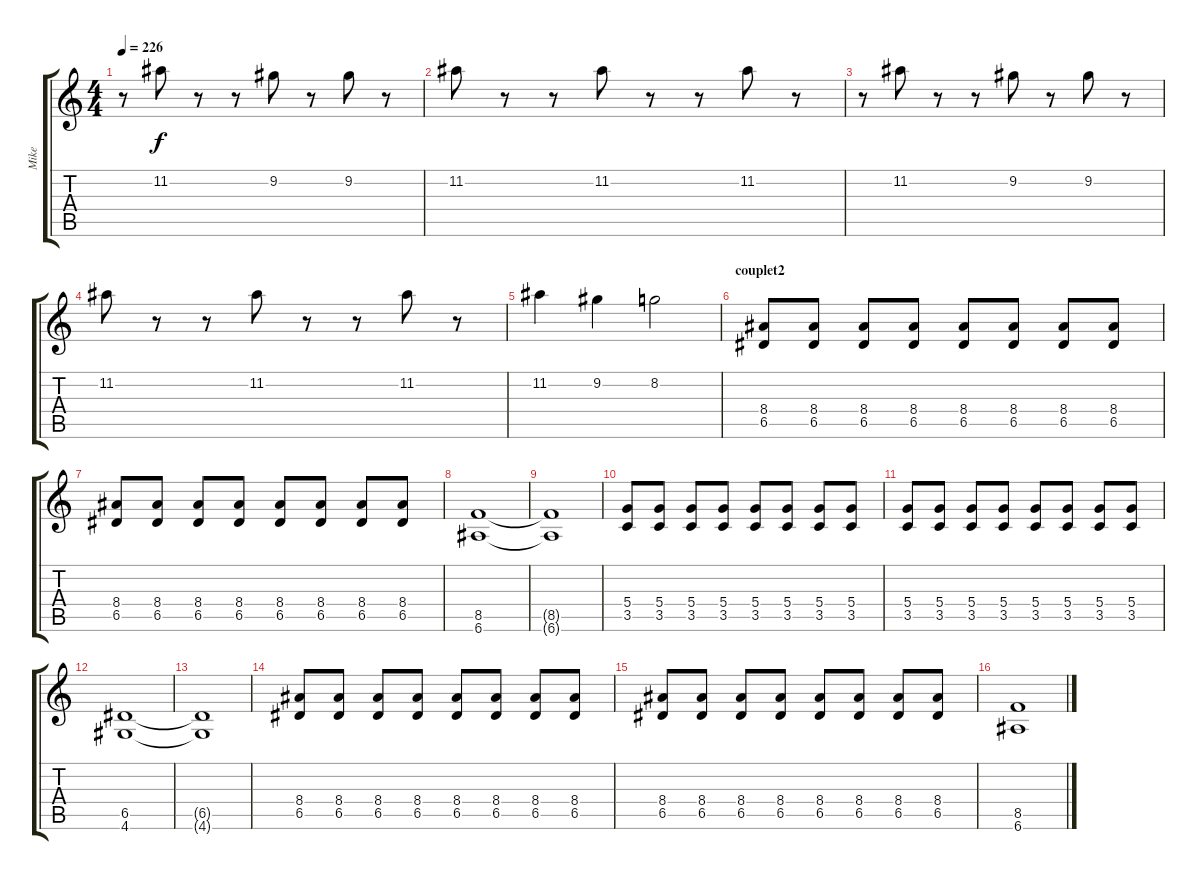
\track ("Mike" "Mike") {instrument distortionguitar}
\staff {score tabs}
\tuning (E4 B3 G3 D3 A2 E2) {hide}
\ts (4 4)
\tempo 226
\clef g2
\ks c
r.8{dy f} 11.2.8 r.8 r.8 9.2.8 r.8 9.2.8 r.8 |
11.2.8 r.8 r.8 11.2.8 r.8 r.8 11.2.8 r.8 |
r.8 11.2.8 r.8 r.8 9.2.8 r.8 9.2.8 r.8 |
11.2.8 r.8 r.8 11.2.8 r.8 r.8 11.2.8 r.8 |
11.2.4 9.2.4 8.2.2 |
\section ("" "couplet2")
(8.4 6.5).8 (8.4 6.5).8 (8.4 6.5).8 (8.4 6.5).8 (8.4 6.5).8 (8.4 6.5).8 (8.4 6.5).8 (8.4 6.5).8 |
(8.4 6.5).8 (8.4 6.5).8 (8.4 6.5).8 (8.4 6.5).8 (8.4 6.5).8 (8.4 6.5).8 (8.4 6.5).8 (8.4 6.5).8 |
(8.5 6.6).1 |
(8.5{t} 6.6{t}).1 |
(5.4 3.5).8 (5.4 3.5).8 (5.4 3.5).8 (5.4 3.5).8 (5.4 3.5).8 (5.4 3.5).8 (5.4 3.5).8 (5.4 3.5).8 |
(5.4 3.5).8 (5.4 3.5).8 (5.4 3.5).8 (5.4 3.5).8 (5.4 3.5).8 (5.4 3.5).8 (5.4 3.5).8 (5.4 3.5).8 |
(6.5 4.6).1 |
(6.5{t} 4.6{t}).1 |
(8.4 6.5).8 (8.4 6.5).8 (8.4 6.5).8 (8.4 6.5).8 (8.4 6.5).8 (8.4 6.5).8 (8.4 6.5).8 (8.4 6.5).8 |
(8.4 6.5).8 (8.4 6.5).8 (8.4 6.5).8 (8.4 6.5).8 (8.4 6.5).8 (8.4 6.5).8 (8.4 6.5).8 (8.4 6.5).8 |
(8.5 6.6).1
